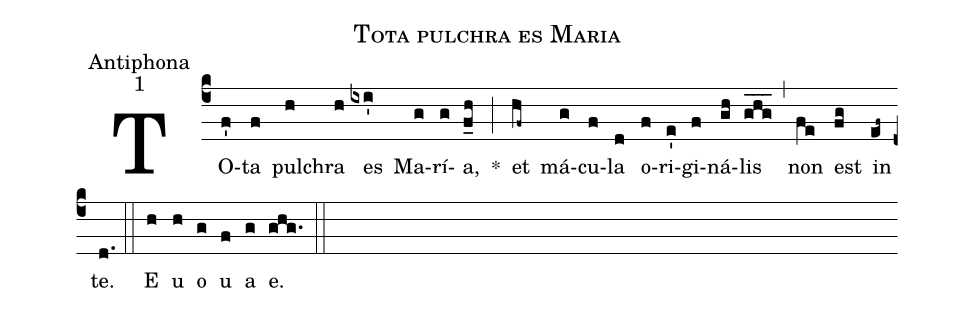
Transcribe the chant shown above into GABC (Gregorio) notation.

name:Tota pulchra es Maria;
office-part:Antiphona;
mode:1;
%%
(c4) TO(f')ta(f) pul(h)chra(h) es(ixi') Ma(g)rí(g)a,(f_h) *(;) et(hf~) má(g)cu(f)la(d) o(f)ri(e')gi(f)ná(gh)lis(ghg___) (,) non(fe) est(fg) in(ef~) te.(d.) (::) <eu>E(h) u(h) o(g) u(f) a(g) e.</eu>(ghg.) (::)
